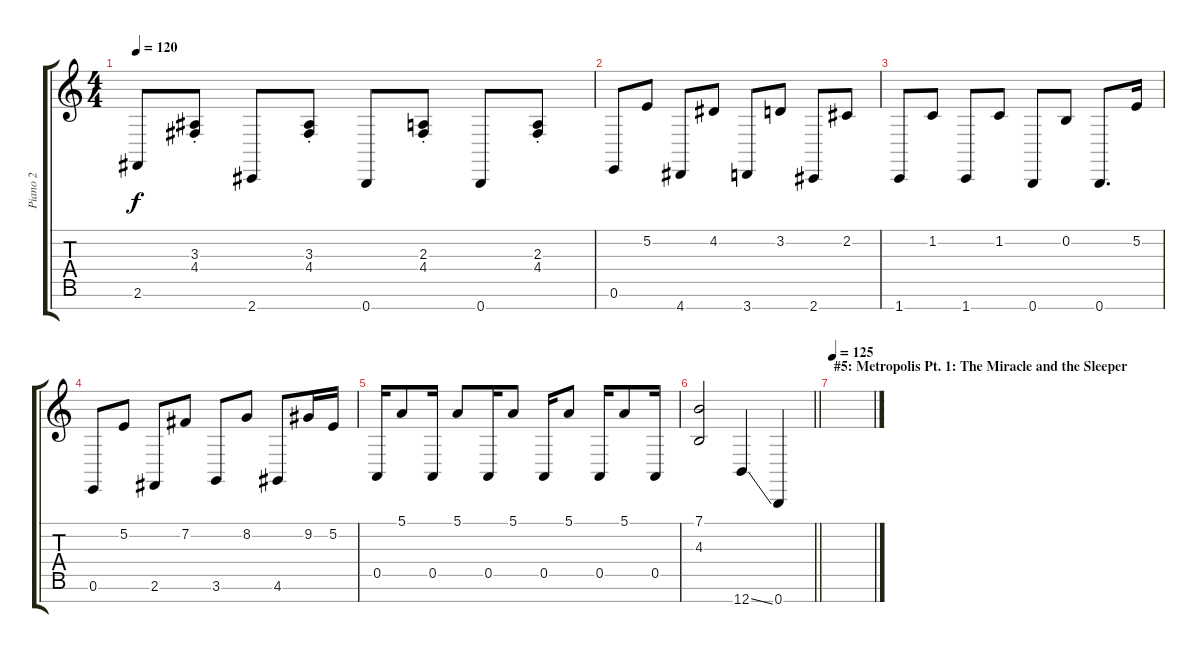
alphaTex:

\track ("Piano 2" "Piano 2") {instrument electricgrandpiano}
\staff {score tabs}
\tuning (E4 B3 G3 D3 A2 E2 B1) {hide}
\ts (4 4)
\tempo 120
\clef g2
\ks c
2.6.8{dy f} (3.3{st} 4.4{st}).8 2.7.8 (3.3{st} 4.4{st}).8 0.7.8 (2.3{st} 4.4{st}).8 0.7.8 (2.3{st} 4.4{st}).8 |
0.6.8 5.2.8 4.7.8 4.2.8 3.7.8 3.2.8 2.7.8 2.2.8 |
1.7.8 1.2.8 1.7.8 1.2.8 0.7.8 0.2.8 0.7.8{d} 5.2.16 |
0.6.8 5.2.8 2.6.8 7.2.8 3.6.8 8.2.8 4.6.8 9.2.16 5.2.16 |
0.5.16 5.1.8 0.5.16 5.1.8 0.5.16 5.1.8 0.5.16 5.1.8 0.5.16 5.1.8 0.5.16 |
\barLineRight lightlight
(7.1 4.3).2 12.7{ss}.4 0.7.4 |
\section ("" "#5: Metropolis Pt. 1: The Miracle and the Sleeper")
\tempo 125
